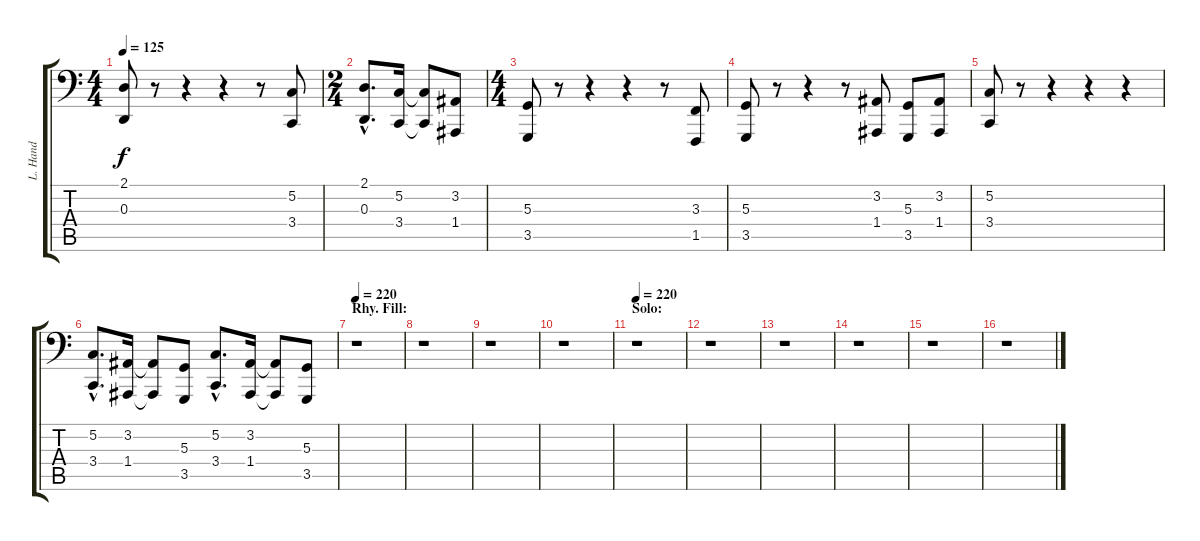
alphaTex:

\track ("L. Hand" "L. Hand") {instrument electricgrandpiano}
\staff {score tabs}
\tuning (C3 G2 D2 A1 E1 B0) {hide}
\ts (4 4)
\tempo 125
\clef f4
\ks c
(2.1 0.3).8{dy f} r.8 r.4 r.4 r.8 (5.2 3.4).8 |
\ts (2 4)
(2.1{hac} 0.3{hac}).8{d} (5.2 3.4).16 (5.2{t} 3.4{t}).8 (3.2 1.4).8 |
\ts (4 4)
(5.3 3.5).8 r.8 r.4 r.4 r.8 (3.3 1.5).8 |
(5.3 3.5).8 r.8 r.4 r.8 (3.2 1.4).8 (5.3 3.5).8 (3.2 1.4).8 |
(5.2 3.4).8 r.8 r.4 r.4 r.4 |
(5.2{hac} 3.4{hac}).8{d} (3.2 1.4).16 (3.2{t} 1.4{t}).8 (5.3 3.5).8 (5.2{hac} 3.4{hac}).8{d} (3.2 1.4).16 (3.2{t} 1.4{t}).8 (5.3 3.5).8 |
\section ("" "Rhy. Fill:")
\tempo 220
r.1 |
r.1 |
r.1 |
r.1 |
\section ("" "Solo:")
\tempo 220
r.1 |
r.1 |
r.1 |
r.1 |
r.1 |
r.1
